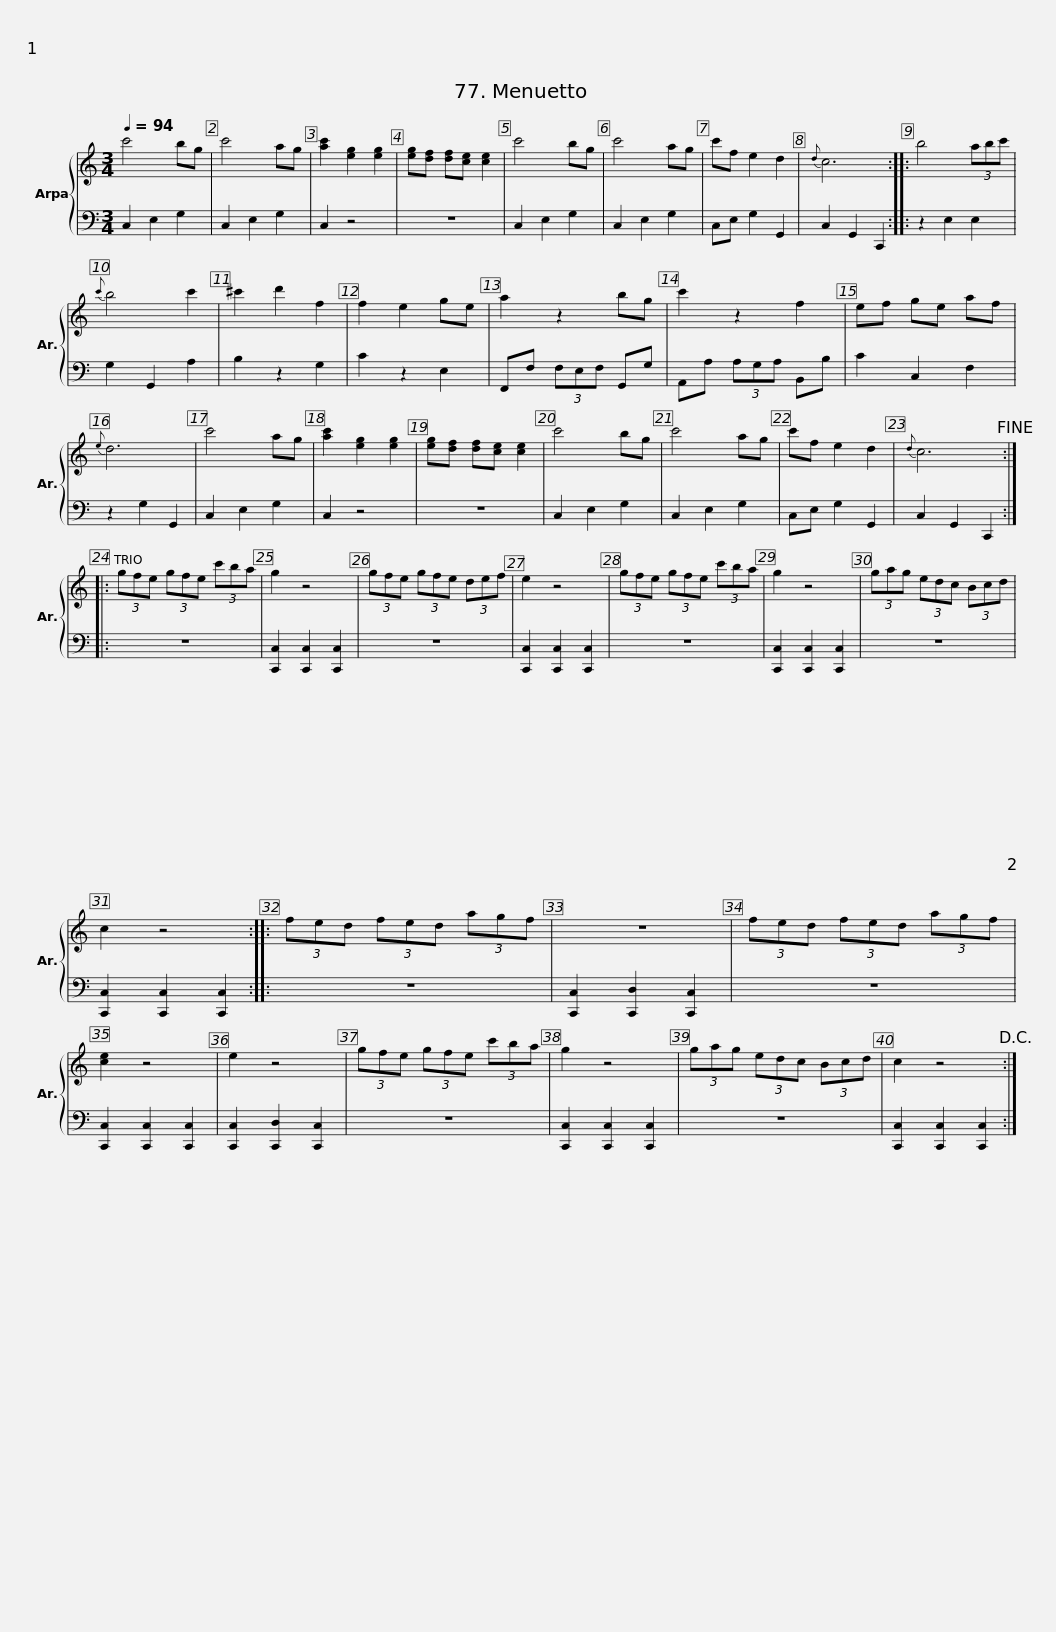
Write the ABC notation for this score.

X:1
%%score { 1 | 2 }
L:1/8
Q:1/4=94
M:3/4
I:linebreak $
K:C
V:1 treble
V:2 bass
V:1
 c'4 bg | c'4 ag | [ac']2 [eg]2 [eg]2 | [eg][df] [df][ce] [ce]2 | c'4 bg | %5
 c'4 ag | c'f e2 d2 |{d} c6 :: b4 (3abc' |${c'} b4 c'2 | %10
 ^c'2 d'2 f2 | f2 e2 ge | a2 z2 bg | c'2 z2 f2 | ef ge af | %15
{e} d6 | c'4 ag |$ [ac']2 [eg]2 [eg]2 | [eg][df] [df][ce] [ce]2 | c'4 bg | %20
 c'4 ag | c'f e2 d2 |{d} c6!fine! :: (3gfe (3gfe (3c'ba | g2 z4 |$ %25
 (3gfe (3gfe (3def | e2 z4 | (3gfe (3gfe (3c'ba | g2 z4 | (3gag (3edc (3Bcd | %30
 c2 z4 ::$ (3fed (3fed (3agf | z6 | (3fed (3fed (3agf | [ce]2 z4 | %35
 e2 z4 | (3gfe (3gfe (3c'ba | g2 z4 |$ (3gag (3edc (3Bcd | c2 z4!D.C.! :| %40
V:2
 C,2 E,2 G,2 | C,2 E,2 G,2 | C,2 z4 | z6 | C,2 E,2 G,2 | %5
 C,2 E,2 G,2 | C,E, G,2 G,,2 | C,2 G,,2 C,,2 :: z2 E,2 E,2 |$ G,2 G,,2 A,2 | %10
 B,2 z2 G,2 | C2 z2 E,2 | F,,F, (3F,E,F, G,,G, | A,,A, (3A,G,A, B,,B, | C2 C,2 F,2 | %15
 z2 G,2 G,,2 | C,2 E,2 G,2 |$ C,2 z4 | z6 | C,2 E,2 G,2 | %20
 C,2 E,2 G,2 | C,E, G,2 G,,2 | C,2 G,,2 C,,2 :: z6 | [C,,C,]2 [C,,C,]2 [C,,C,]2 |$ %25
 z6 | [C,,C,]2 [C,,C,]2 [C,,C,]2 | z6 | [C,,C,]2 [C,,C,]2 [C,,C,]2 | z6 | %30
 [C,,C,]2 [C,,C,]2 [C,,C,]2 ::$ z6 | [C,,C,]2 [C,,D,]2 [C,,C,]2 | z6 | [C,,C,]2 [C,,C,]2 [C,,C,]2 | %35
 [C,,C,]2 [C,,D,]2 [C,,C,]2 | z6 | [C,,C,]2 [C,,C,]2 [C,,C,]2 |$ z6 | [C,,C,]2 [C,,C,]2 [C,,C,]2 :| %40
